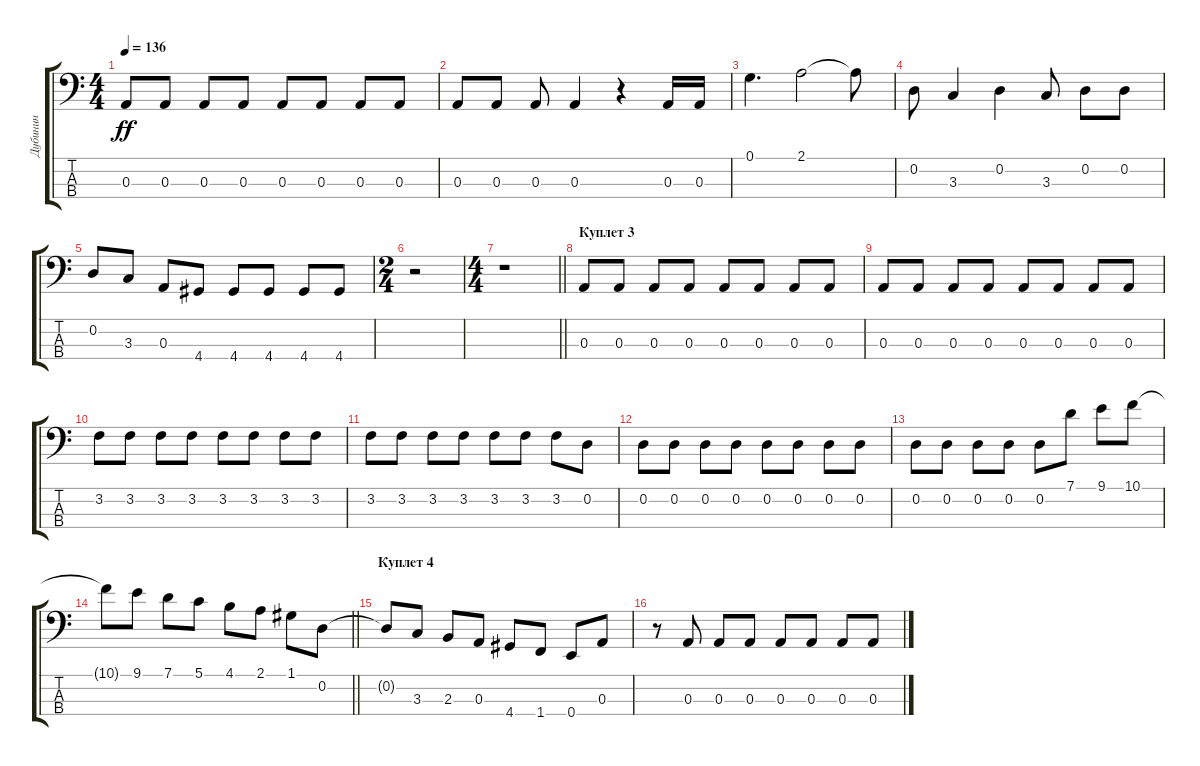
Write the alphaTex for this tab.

\track ("Дубинин" "Дубинин") {instrument electricbassfinger}
\staff {score tabs}
\tuning (G2 D2 A1 E1) {hide}
\ts (4 4)
\tempo 136
\clef f4
\ks c
0.3.8{dy ff} 0.3.8 0.3.8 0.3.8 0.3.8 0.3.8 0.3.8 0.3.8 |
0.3.8 0.3.8 0.3.8 0.3.4 r.4 0.3.16 0.3.16 |
0.1.4{d} 2.1.2 2.1{t}.8 |
0.2.8 3.3.4 0.2.4 3.3.8 0.2.8 0.2.8 |
0.2.8 3.3.8 0.3.8 4.4.8 4.4.8 4.4.8 4.4.8 4.4.8 |
\ts (2 4)
r.2 |
\ts (4 4)
\barLineRight lightlight
r.1 |
\section ("" "Куплет 3")
0.3.8 0.3.8 0.3.8 0.3.8 0.3.8 0.3.8 0.3.8 0.3.8 |
0.3.8 0.3.8 0.3.8 0.3.8 0.3.8 0.3.8 0.3.8 0.3.8 |
3.2.8 3.2.8 3.2.8 3.2.8 3.2.8 3.2.8 3.2.8 3.2.8 |
3.2.8 3.2.8 3.2.8 3.2.8 3.2.8 3.2.8 3.2.8 0.2.8 |
0.2.8 0.2.8 0.2.8 0.2.8 0.2.8 0.2.8 0.2.8 0.2.8 |
0.2.8 0.2.8 0.2.8 0.2.8 0.2.8 7.1.8 9.1.8 10.1.8 |
\barLineRight lightlight
10.1{t}.8 9.1.8 7.1.8 5.1.8 4.1.8 2.1.8 1.1.8 0.2.8 |
\section ("" "Куплет 4")
0.2{t}.8 3.3.8 2.3.8 0.3.8 4.4.8 1.4.8 0.4.8 0.3.8 |
r.8 0.3.8 0.3.8 0.3.8 0.3.8 0.3.8 0.3.8 0.3.8
